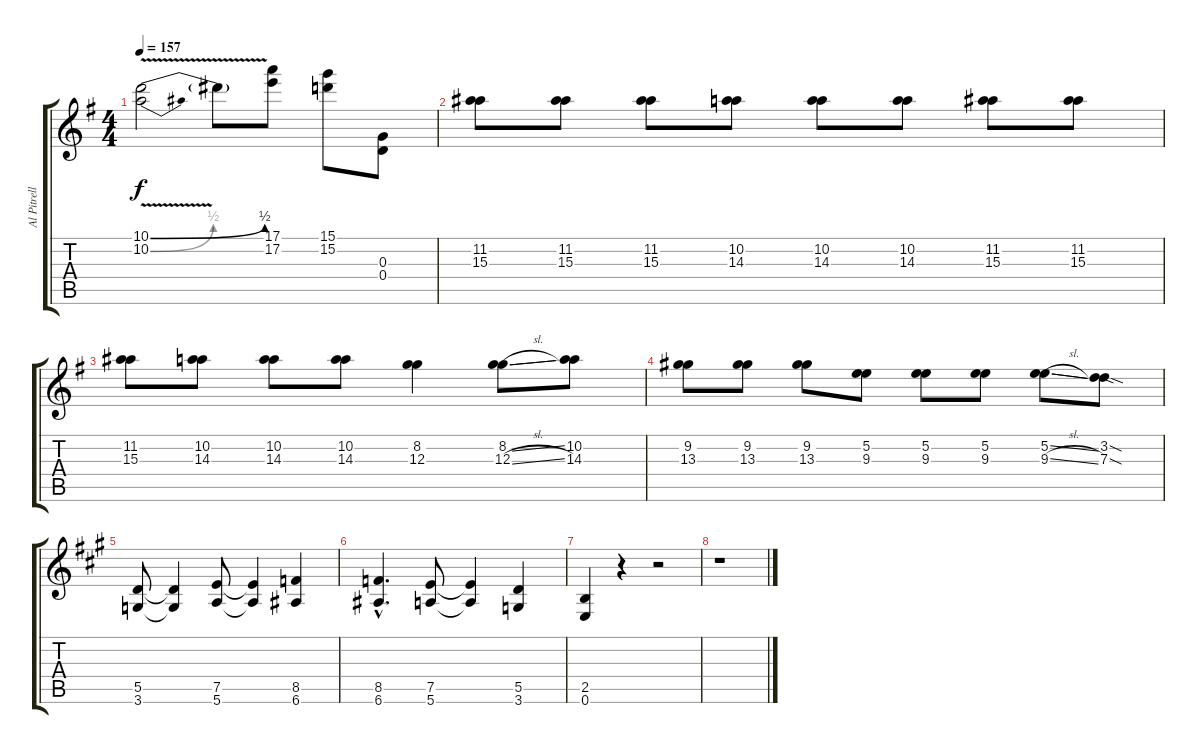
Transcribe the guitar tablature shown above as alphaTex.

\track ("Al Pitrelli" "Al Pitrell") {instrument overdrivenguitar}
\staff {score tabs}
\tuning (E4 B3 G3 D3 A2 E2) {hide}
\ts (4 4)
\tempo 157
\clef g2
\ks g
(10.1{be (bend 0 0 60 2) v} 10.2{be (bend 0 0 60 2)}).2{dy f} 10.1{t}.8 (17.1 17.2).8 (15.1 15.2).8 (0.3 0.4).8 |
(11.2 15.3).8 (11.2 15.3).8 (11.2 15.3).8 (10.2 14.3).8 (10.2 14.3).8 (10.2 14.3).8 (11.2 15.3).8 (11.2 15.3).8 |
(11.2 15.3).8 (10.2 14.3).8 (10.2 14.3).8 (10.2 14.3).8 (8.2 12.3).4 (8.2{sl} 12.3{sl}).8 (10.2 14.3).8 |
(9.2 13.3).8 (9.2 13.3).8 (9.2 13.3).8 (5.2 9.3).8 (5.2 9.3).8 (5.2 9.3).8 (5.2{sl} 9.3{sl}).8 (3.2{sod} 7.3{sod}).8 |
\ks a
(5.5 3.6).8 (5.5{t} 3.6{t}).4 (7.5 5.6).8 (7.5{t} 5.6{t}).4 (8.5 6.6).4 |
(8.5{hac} 6.6{hac}).4{d} (7.5 5.6).8 (7.5{t} 5.6{t}).4 (5.5 3.6).4 |
(2.5 0.6).4 r.4 r.2 |
r.1
